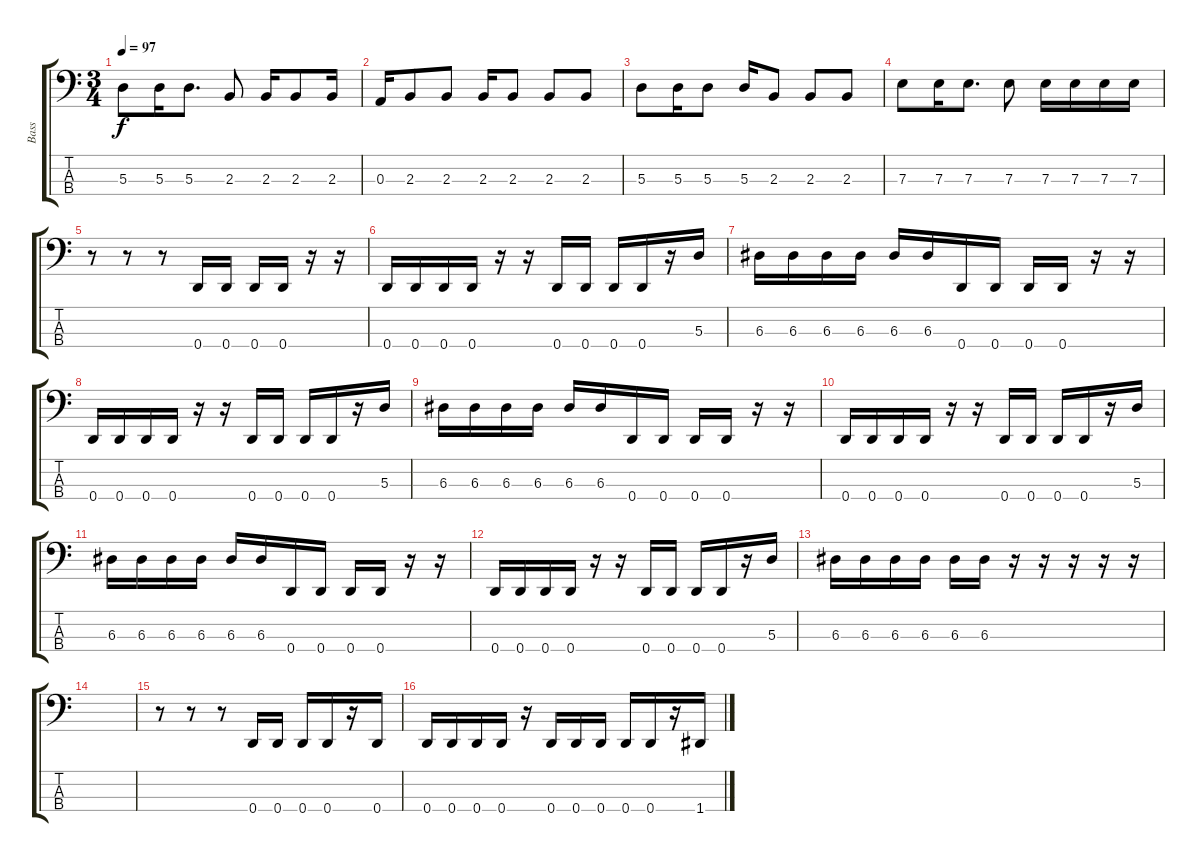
\track ("Bass" "Bass") {instrument electricbassfinger}
\staff {score tabs}
\tuning (G2 D2 A1 D1) {hide}
\ts (3 4)
\tempo 97
\clef f4
\ks c
5.3.8{dy f} 5.3.16 5.3.8{d} 2.3.8 2.3.16 2.3.8 2.3.16 |
0.3.16 2.3.8 2.3.8 2.3.16 2.3.8 2.3.8 2.3.8 |
5.3.8 5.3.16 5.3.8 5.3.16 2.3.8 2.3.8 2.3.8 |
7.3.8 7.3.16 7.3.8{d} 7.3.8 7.3.16 7.3.16 7.3.16 7.3.16 |
r.8 r.8 r.8 0.4.16 0.4.16 0.4.16 0.4.16 r.16 r.16 |
0.4.16 0.4.16 0.4.16 0.4.16 r.16 r.16 0.4.16 0.4.16 0.4.16 0.4.16 r.16 5.3.16 |
6.3.16 6.3.16 6.3.16 6.3.16 6.3.16 6.3.16 0.4.16 0.4.16 0.4.16 0.4.16 r.16 r.16 |
0.4.16 0.4.16 0.4.16 0.4.16 r.16 r.16 0.4.16 0.4.16 0.4.16 0.4.16 r.16 5.3.16 |
6.3.16 6.3.16 6.3.16 6.3.16 6.3.16 6.3.16 0.4.16 0.4.16 0.4.16 0.4.16 r.16 r.16 |
0.4.16 0.4.16 0.4.16 0.4.16 r.16 r.16 0.4.16 0.4.16 0.4.16 0.4.16 r.16 5.3.16 |
6.3.16 6.3.16 6.3.16 6.3.16 6.3.16 6.3.16 0.4.16 0.4.16 0.4.16 0.4.16 r.16 r.16 |
0.4.16 0.4.16 0.4.16 0.4.16 r.16 r.16 0.4.16 0.4.16 0.4.16 0.4.16 r.16 5.3.16 |
6.3.16 6.3.16 6.3.16 6.3.16 6.3.16 6.3.16 r.16 r.16 r.16 r.16 r.16 |
|
r.8 r.8 r.8 0.4.16 0.4.16 0.4.16 0.4.16 r.16 0.4.16 |
0.4.16 0.4.16 0.4.16 0.4.16 r.16 0.4.16 0.4.16 0.4.16 0.4.16 0.4.16 r.16 1.4.16
